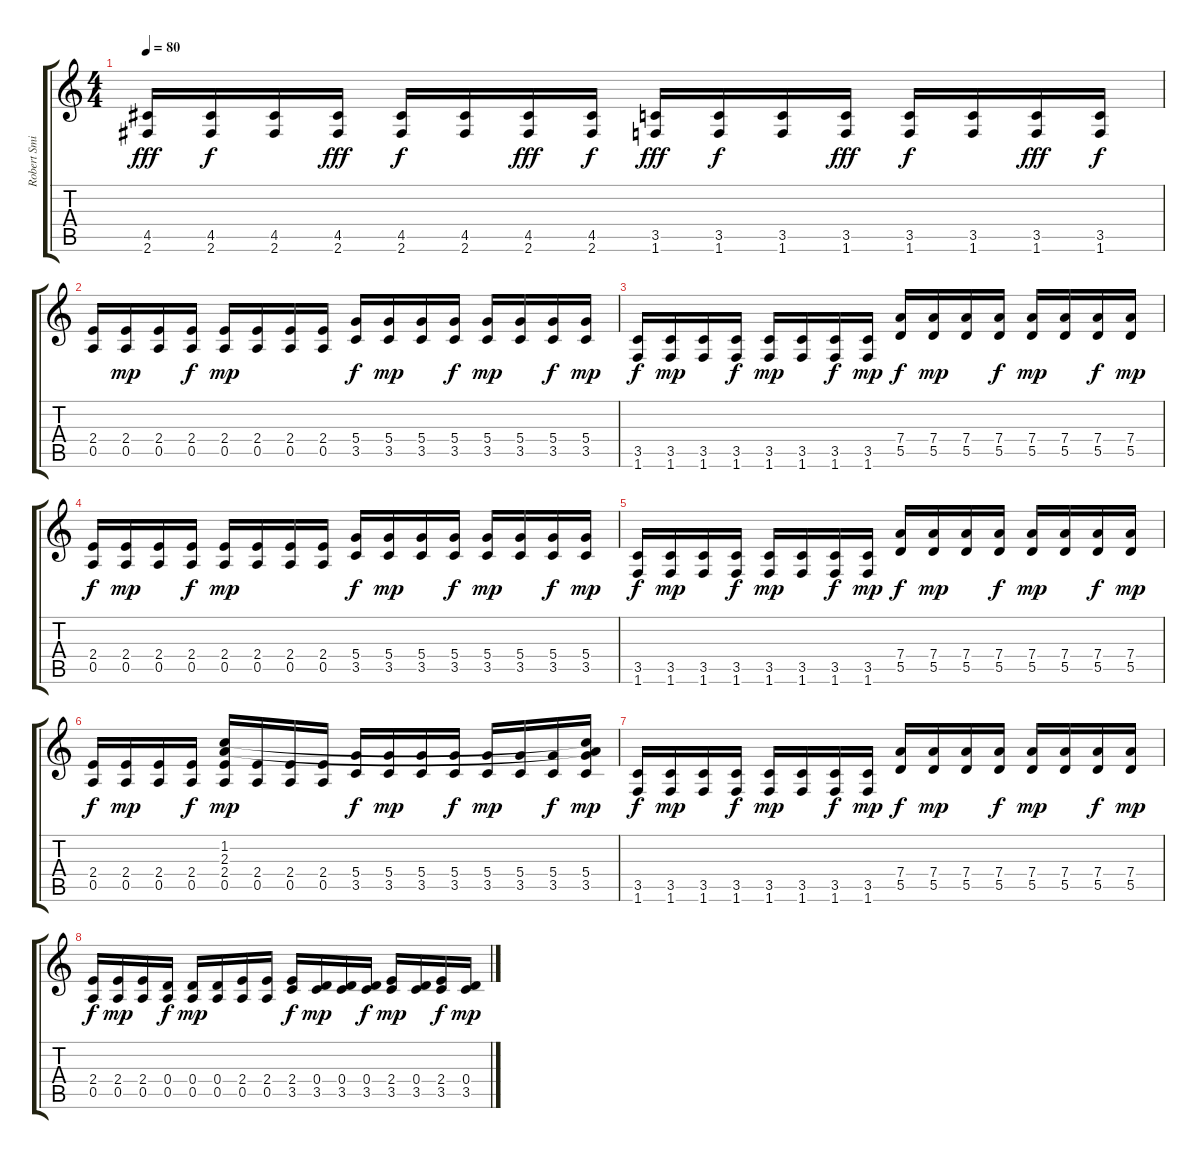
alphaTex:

\track ("Robert Smith 1" "Robert Smi") {instrument electricguitarclean}
\staff {score tabs}
\tuning (E4 B3 G3 D3 A2 E2) {hide}
\ts (4 4)
\tempo 80
\clef g2
\ks c
(4.5 2.6).16{dy fff} (4.5 2.6).16{dy f} (4.5 2.6).16 (4.5 2.6).16{dy fff} (4.5 2.6).16{dy f} (4.5 2.6).16 (4.5 2.6).16{dy fff} (4.5 2.6).16{dy f} (3.5 1.6).16{dy fff} (3.5 1.6).16{dy f} (3.5 1.6).16 (3.5 1.6).16{dy fff} (3.5 1.6).16{dy f} (3.5 1.6).16 (3.5 1.6).16{dy fff} (3.5 1.6).16{dy f} |
(2.4 0.5).16 (2.4 0.5).16{dy mp} (2.4 0.5).16 (2.4 0.5).16{dy f} (2.4 0.5).16{dy mp} (2.4 0.5).16 (2.4 0.5).16 (2.4 0.5).16 (5.4 3.5).16{dy f} (5.4 3.5).16{dy mp} (5.4 3.5).16 (5.4 3.5).16{dy f} (5.4 3.5).16{dy mp} (5.4 3.5).16 (5.4 3.5).16{dy f} (5.4 3.5).16{dy mp} |
(3.5 1.6).16{dy f} (3.5 1.6).16{dy mp} (3.5 1.6).16 (3.5 1.6).16{dy f} (3.5 1.6).16{dy mp} (3.5 1.6).16 (3.5 1.6).16{dy f} (3.5 1.6).16{dy mp} (7.4 5.5).16{dy f} (7.4 5.5).16{dy mp} (7.4 5.5).16 (7.4 5.5).16{dy f} (7.4 5.5).16{dy mp} (7.4 5.5).16 (7.4 5.5).16{dy f} (7.4 5.5).16{dy mp} |
(2.4 0.5).16{dy f} (2.4 0.5).16{dy mp} (2.4 0.5).16 (2.4 0.5).16{dy f} (2.4 0.5).16{dy mp} (2.4 0.5).16 (2.4 0.5).16 (2.4 0.5).16 (5.4 3.5).16{dy f} (5.4 3.5).16{dy mp} (5.4 3.5).16 (5.4 3.5).16{dy f} (5.4 3.5).16{dy mp} (5.4 3.5).16 (5.4 3.5).16{dy f} (5.4 3.5).16{dy mp} |
(3.5 1.6).16{dy f} (3.5 1.6).16{dy mp} (3.5 1.6).16 (3.5 1.6).16{dy f} (3.5 1.6).16{dy mp} (3.5 1.6).16 (3.5 1.6).16{dy f} (3.5 1.6).16{dy mp} (7.4 5.5).16{dy f} (7.4 5.5).16{dy mp} (7.4 5.5).16 (7.4 5.5).16{dy f} (7.4 5.5).16{dy mp} (7.4 5.5).16 (7.4 5.5).16{dy f} (7.4 5.5).16{dy mp} |
(2.4 0.5).16{dy f} (2.4 0.5).16{dy mp} (2.4 0.5).16 (2.4 0.5).16{dy f} (1.2 2.3 2.4 0.5).16{dy mp} (2.4 0.5).16 (2.4 0.5).16 (2.4 0.5).16 (5.4 3.5).16{dy f} (5.4 3.5).16{dy mp} (5.4 3.5).16 (5.4 3.5).16{dy f} (5.4 3.5).16{dy mp} (5.4 3.5).16 (5.4 3.5).16{dy f} (1.2{t} 2.3{t} 5.4 3.5).16{dy mp} |
(3.5 1.6).16{dy f} (3.5 1.6).16{dy mp} (3.5 1.6).16 (3.5 1.6).16{dy f} (3.5 1.6).16{dy mp} (3.5 1.6).16 (3.5 1.6).16{dy f} (3.5 1.6).16{dy mp} (7.4 5.5).16{dy f} (7.4 5.5).16{dy mp} (7.4 5.5).16 (7.4 5.5).16{dy f} (7.4 5.5).16{dy mp} (7.4 5.5).16 (7.4 5.5).16{dy f} (7.4 5.5).16{dy mp} |
(2.4 0.5).16{dy f} (2.4 0.5).16{dy mp} (2.4 0.5).16 (0.4 0.5).16{dy f} (0.4 0.5).16{dy mp} (0.4 0.5).16 (2.4 0.5).16 (2.4 0.5).16 (2.4 3.5).16{dy f} (0.4 3.5).16{dy mp} (0.4 3.5).16 (0.4 3.5).16{dy f} (2.4 3.5).16{dy mp} (0.4 3.5).16 (2.4 3.5).16{dy f} (0.4 3.5).16{dy mp}
